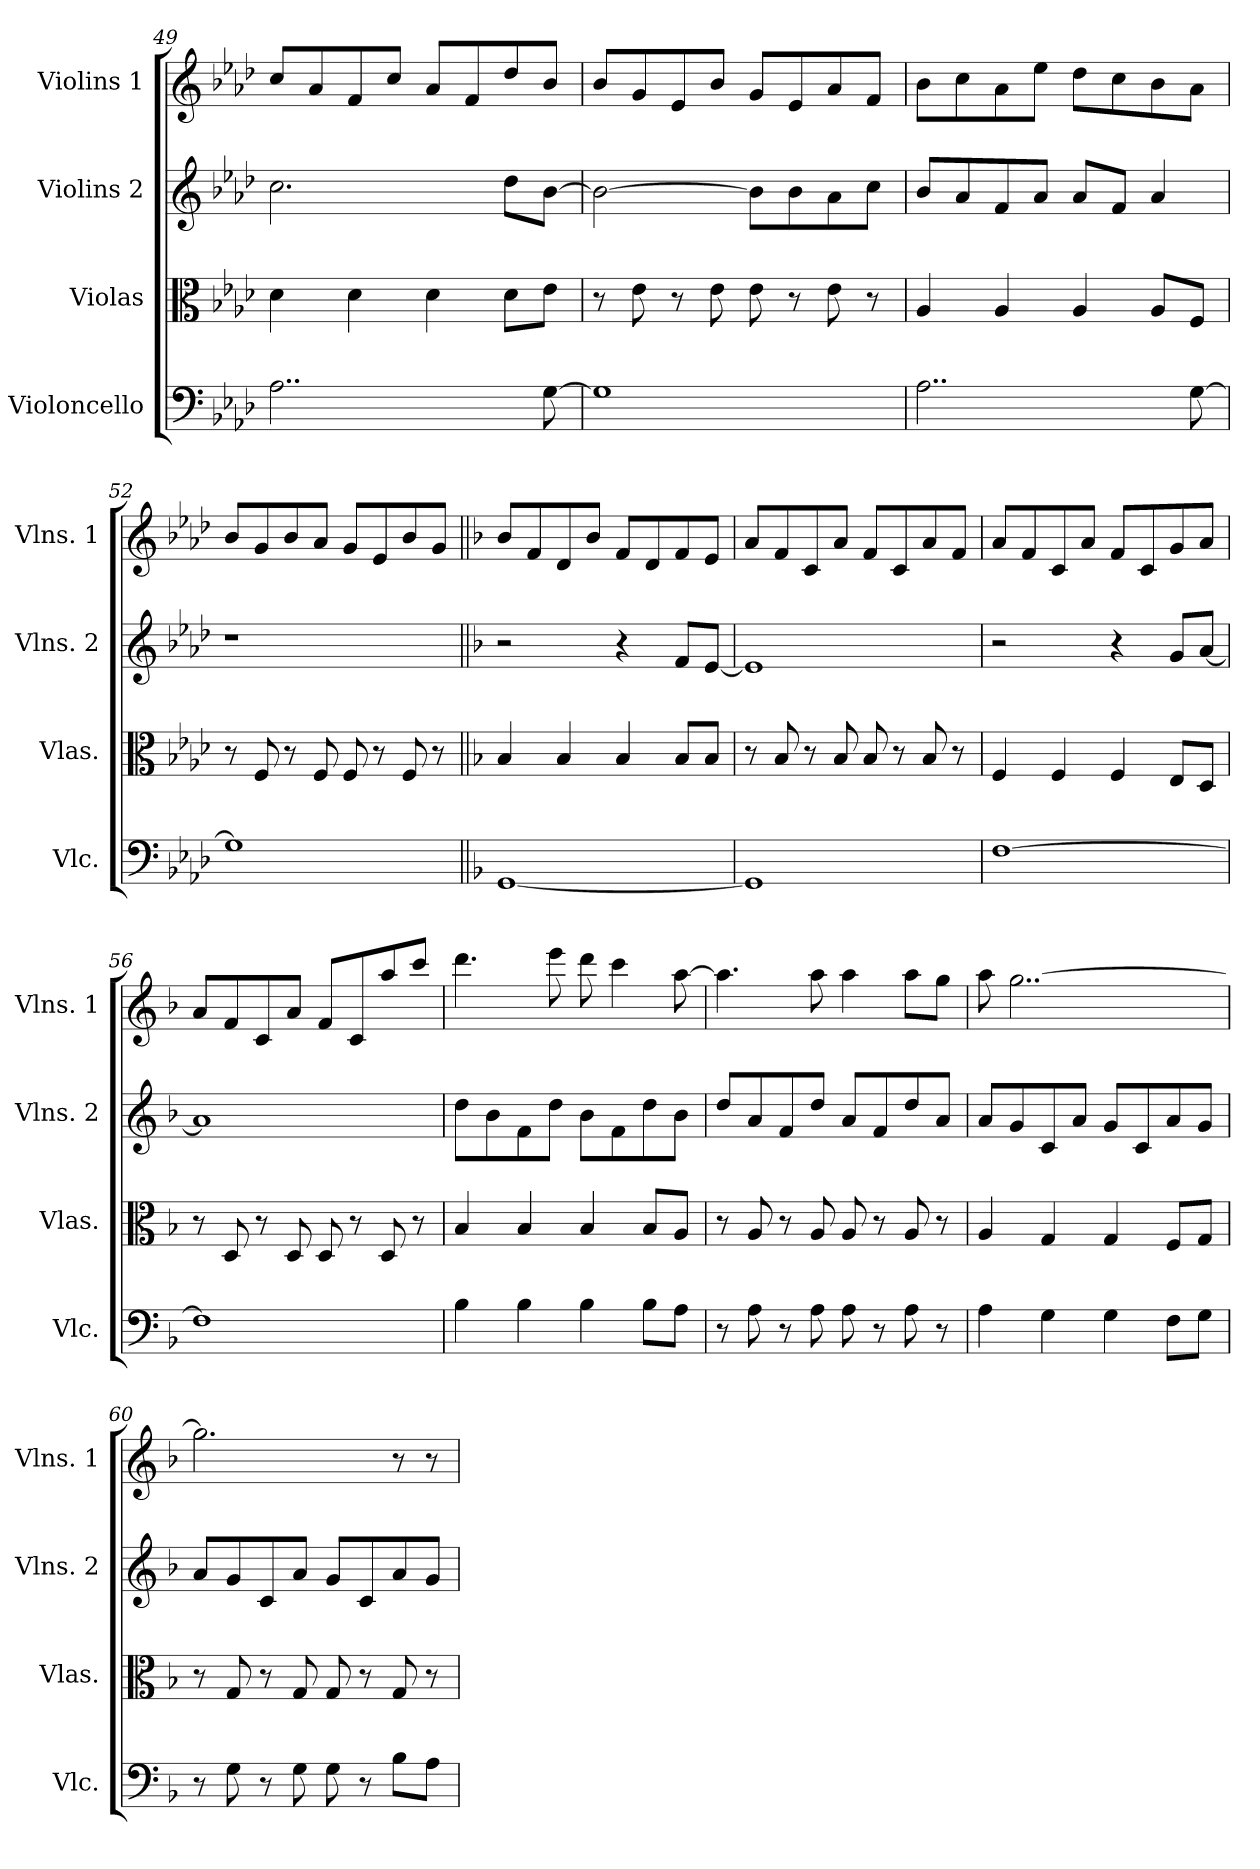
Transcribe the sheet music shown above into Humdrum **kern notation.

**kern	**kern	**kern	**kern
*part4	*part3	*part2	*part1
*staff4	*staff3	*staff2	*staff1
*I"Violoncello	*I"Violas	*I"Violins 2	*I"Violins 1
*I'Vlc.	*I'Vlas.	*I'Vlns. 2	*I'Vlns. 1
!!LO:LB:g=z
*clefF4	*clefC3	*clefG2	*clefG2
*k[b-e-a-d-]	*k[b-e-a-d-]	*k[b-e-a-d-]	*k[b-e-a-d-]
*A-:	*A-:	*A-:	*A-:
=49	=49	=49	=49
2..A-\	4d-\	2.cc\	8cc/L
.	.	.	8a-/
.	4d-\	.	8f/
.	.	.	8cc/J
.	4d-\	.	8a-/L
.	.	.	8f/
.	8d-\L	8dd-\L	8dd-/
[8G\	8e-\J	[8b-\J	8b-/J
=50	=50	=50	=50
1G]	8r	2b-\_	8b-/L
.	8e-\	.	8g/
.	8r	.	8e-/
.	8e-\	.	8b-/J
.	8e-\	8b-\L]	8g/L
.	8r	8b-\	8e-/
.	8e-\	8a-\	8a-/
.	8r	8cc\J	8f/J
=51	=51	=51	=51
2..A-\	4A-/	8b-/L	8b-\L
.	.	8a-/	8cc\
.	4A-/	8f/	8a-\
.	.	8a-/J	8ee-\J
.	4A-/	8a-/L	8dd-\L
.	.	8f/J	8cc\
.	8A-/L	4a-/	8b-\
[8G\	8F/J	.	8a-\J
=52	=52	=52	=52
1G]	8r	1r	8b-/L
.	8F/	.	8g/
.	8r	.	8b-/
.	8F/	.	8a-/J
.	8F/	.	8g/L
.	8r	.	8e-/
.	8F/	.	8b-/
.	8r	.	8g/J
!!LO:LB:g=z
=53||	=53||	=53||	=53||
*k[b-]	*k[b-]	*k[b-]	*k[b-]
*F:	*F:	*F:	*F:
[1GG	4B-/	2r	8b-/L
.	.	.	8f/
.	4B-/	.	8d/
.	.	.	8b-/J
.	4B-/	4r	8f/L
.	.	.	8d/
.	8B-/L	8f/L	8f/
.	8B-/J	[8e/J	8e/J
=54	=54	=54	=54
1GG]	8r	1e]	8a/L
.	8B-/	.	8f/
.	8r	.	8c/
.	8B-/	.	8a/J
.	8B-/	.	8f/L
.	8r	.	8c/
.	8B-/	.	8a/
.	8r	.	8f/J
=55	=55	=55	=55
[1F	4F/	2r	8a/L
.	.	.	8f/
.	4F/	.	8c/
.	.	.	8a/J
.	4F/	4r	8f/L
.	.	.	8c/
.	8E/L	8g/L	8g/
.	8D/J	[8a/J	8a/J
=56	=56	=56	=56
1F]	8r	1a]	8a/L
.	8D/	.	8f/
.	8r	.	8c/
.	8D/	.	8a/J
.	8D/	.	8f/L
.	8r	.	8c/
.	8D/	.	8aa/
.	8r	.	8ccc/J
!!LO:PB:g=z
=57	=57	=57	=57
4B-\	4B-/	8dd\L	4.ddd\
.	.	8b-\	.
4B-\	4B-/	8f\	.
.	.	8dd\J	8eee\
4B-\	4B-/	8b-\L	8ddd\
.	.	8f\	4ccc\
8B-\L	8B-/L	8dd\	.
8A\J	8A/J	8b-\J	[8aa\
=58	=58	=58	=58
8r	8r	8dd/L	4.aa\]
8A\	8A/	8a/	.
8r	8r	8f/	.
8A\	8A/	8dd/J	8aa\
8A\	8A/	8a/L	4aa\
8r	8r	8f/	.
8A\	8A/	8dd/	8aa\L
8r	8r	8a/J	8gg\J
=59	=59	=59	=59
4A\	4A/	8a/L	8aa\
.	.	8g/	[2..gg\
4G\	4G/	8c/	.
.	.	8a/J	.
4G\	4G/	8g/L	.
.	.	8c/	.
8F\L	8F/L	8a/	.
8G\J	8G/J	8g/J	.
=60	=60	=60	=60
8r	8r	8a/L	2.gg\]
8G\	8G/	8g/	.
8r	8r	8c/	.
8G\	8G/	8a/J	.
8G\	8G/	8g/L	.
8r	8r	8c/	.
8B-\L	8G/	8a/	8r
8A\J	8r	8g/J	8r
=	=	=	=
*-	*-	*-	*-
